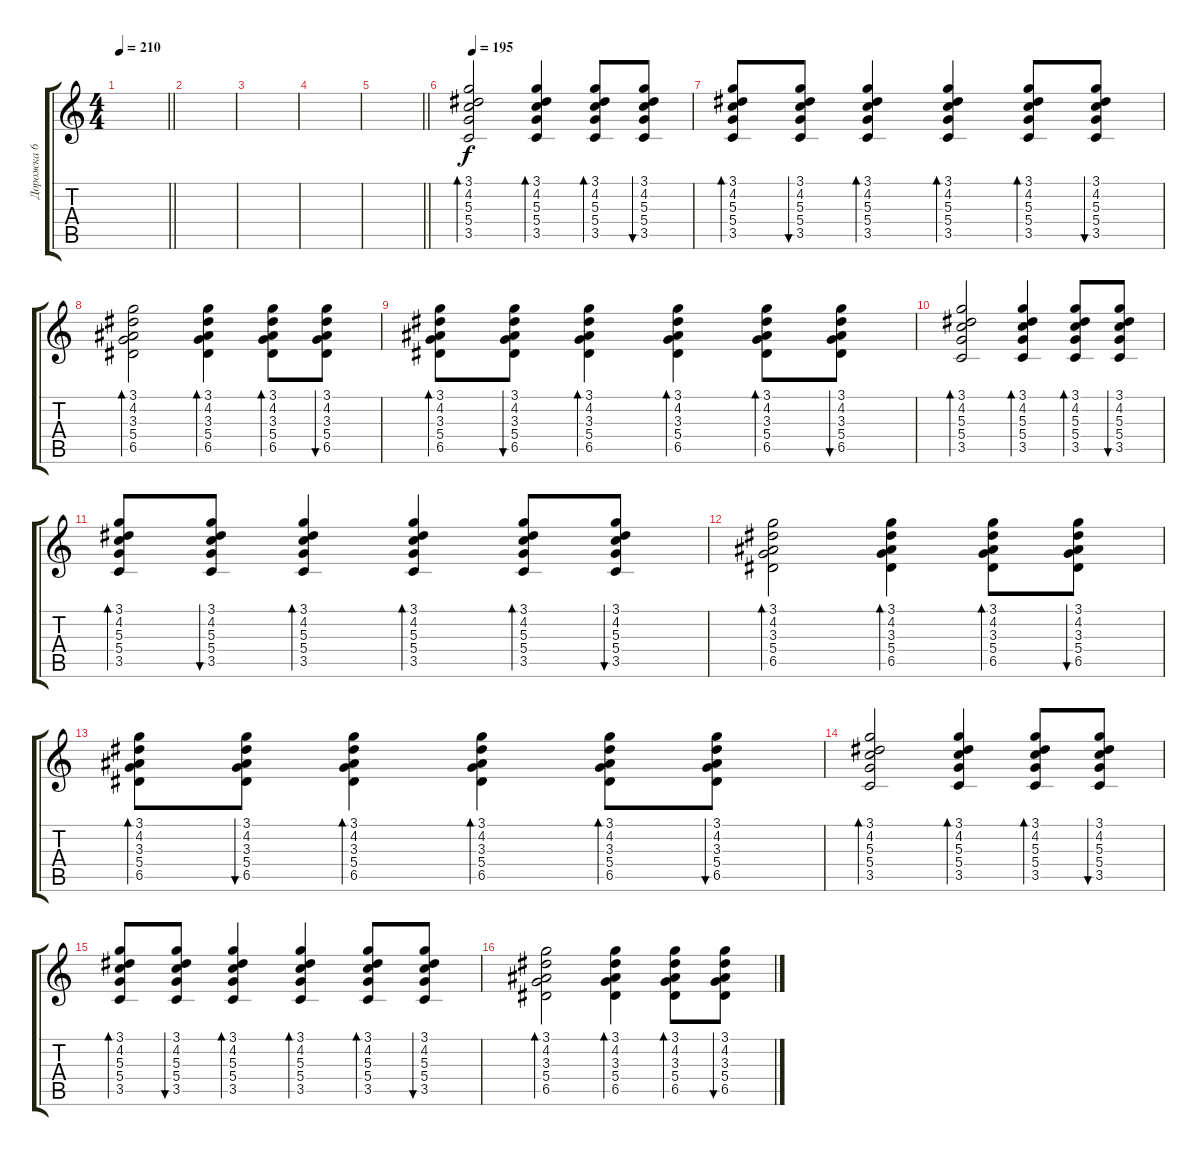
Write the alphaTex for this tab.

\track ("Дорожка 6" "Дорожка 6") {instrument acousticguitarnylon}
\staff {score tabs}
\tuning (E4 B3 G3 D3 A2 E2) {hide}
\ts (4 4)
\tempo 210
\clef g2
\barLineRight lightlight
\ks c
|
|
|
|
\barLineRight lightlight
|
\section ("" "")
\tempo 195
(3.1 4.2 5.3 5.4 3.5).2{bd 60 volume 12} (3.1 4.2 5.3 5.4 3.5).4{bd 60} (3.1 4.2 5.3 5.4 3.5).8{bd 60} (3.1 4.2 5.3 5.4 3.5).8{bu 60} |
(3.1 4.2 5.3 5.4 3.5).8{bd 60} (3.1 4.2 5.3 5.4 3.5).8{bu 60} (3.1 4.2 5.3 5.4 3.5).4{bd 60} (3.1 4.2 5.3 5.4 3.5).4{bd 60} (3.1 4.2 5.3 5.4 3.5).8{bd 60} (3.1 4.2 5.3 5.4 3.5).8{bu 60} |
(3.1 4.2 3.3 5.4 6.5).2{bd 60} (3.1 4.2 3.3 5.4 6.5).4{bd 60} (3.1 4.2 3.3 5.4 6.5).8{bd 60} (3.1 4.2 3.3 5.4 6.5).8{bu 60} |
(3.1 4.2 3.3 5.4 6.5).8{bd 60} (3.1 4.2 3.3 5.4 6.5).8{bu 60} (3.1 4.2 3.3 5.4 6.5).4{bd 60} (3.1 4.2 3.3 5.4 6.5).4{bd 60} (3.1 4.2 3.3 5.4 6.5).8{bd 60} (3.1 4.2 3.3 5.4 6.5).8{bu 60} |
(3.1 4.2 5.3 5.4 3.5).2{bd 60} (3.1 4.2 5.3 5.4 3.5).4{bd 60} (3.1 4.2 5.3 5.4 3.5).8{bd 60} (3.1 4.2 5.3 5.4 3.5).8{bu 60} |
(3.1 4.2 5.3 5.4 3.5).8{bd 60} (3.1 4.2 5.3 5.4 3.5).8{bu 60} (3.1 4.2 5.3 5.4 3.5).4{bd 60} (3.1 4.2 5.3 5.4 3.5).4{bd 60} (3.1 4.2 5.3 5.4 3.5).8{bd 60} (3.1 4.2 5.3 5.4 3.5).8{bu 60} |
(3.1 4.2 3.3 5.4 6.5).2{bd 60} (3.1 4.2 3.3 5.4 6.5).4{bd 60} (3.1 4.2 3.3 5.4 6.5).8{bd 60} (3.1 4.2 3.3 5.4 6.5).8{bu 60} |
(3.1 4.2 3.3 5.4 6.5).8{bd 60} (3.1 4.2 3.3 5.4 6.5).8{bu 60} (3.1 4.2 3.3 5.4 6.5).4{bd 60} (3.1 4.2 3.3 5.4 6.5).4{bd 60} (3.1 4.2 3.3 5.4 6.5).8{bd 60} (3.1 4.2 3.3 5.4 6.5).8{bu 60} |
(3.1 4.2 5.3 5.4 3.5).2{bd 60} (3.1 4.2 5.3 5.4 3.5).4{bd 60} (3.1 4.2 5.3 5.4 3.5).8{bd 60} (3.1 4.2 5.3 5.4 3.5).8{bu 60} |
(3.1 4.2 5.3 5.4 3.5).8{bd 60} (3.1 4.2 5.3 5.4 3.5).8{bu 60} (3.1 4.2 5.3 5.4 3.5).4{bd 60} (3.1 4.2 5.3 5.4 3.5).4{bd 60} (3.1 4.2 5.3 5.4 3.5).8{bd 60} (3.1 4.2 5.3 5.4 3.5).8{bu 60} |
(3.1 4.2 3.3 5.4 6.5).2{bd 60} (3.1 4.2 3.3 5.4 6.5).4{bd 60} (3.1 4.2 3.3 5.4 6.5).8{bd 60} (3.1 4.2 3.3 5.4 6.5).8{bu 60}
